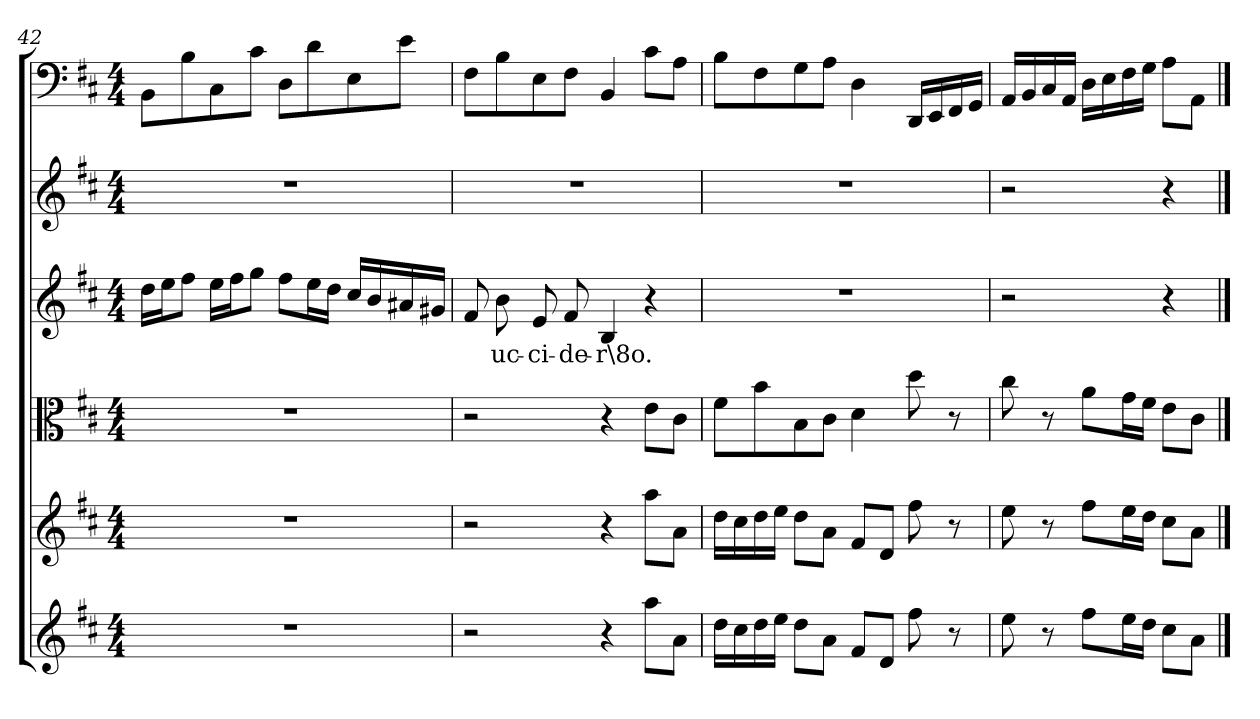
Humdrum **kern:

**kern	**kern	**kern	**kern	**text	**kern	**kern
*part6	*part5	*part4	*part3	*part3	*part2	*part1
*staff6	*staff5	*staff4	*staff3	*staff3	*staff2	*staff1
*clefG2	*clefG2	*clefC3	*clefG2	*	*clefG2	*clefF4
*k[f#c#]	*k[f#c#]	*k[f#c#]	*k[f#c#]	*	*k[f#c#]	*k[f#c#]
*D:	*D:	*D:	*D:	*	*D:	*D:
*M4/4	*M4/4	*M4/4	*M4/4	*	*M4/4	*M4/4
=42	=42	=42	=42	=42	=42	=42
1r	1r	1r	16dd\LL	.	1r	8BB\L
.	.	.	16ee\J	.	.	.
.	.	.	8ff#\J	.	.	8B\
.	.	.	16ee\LL	.	.	8C#\
.	.	.	16ff#\J	.	.	.
.	.	.	8gg\J	.	.	8c#\J
.	.	.	8ff#\L	.	.	8D\L
.	.	.	16ee\L	.	.	8d\
.	.	.	16dd\JJ	.	.	.
.	.	.	16cc#/LL	.	.	8E\
.	.	.	16b/	.	.	.
.	.	.	16a#X/	.	.	8e\J
.	.	.	16g#X/JJ	.	.	.
=43	=43	=43	=43	=43	=43	=43
2r	2r	2r	8f#/	.	1r	8F#\L
.	.	.	8b\	uc-	.	8B\
.	.	.	8e/	-ci-	.	8E\
.	.	.	8f#/	-de-	.	8F#\J
4r	4r	4r	4B/	-r\8o.	.	4BB/
8aa\L	8aa\L	8e\L	4r	.	.	8c#\L
8a\J	8a\J	8c#\J	.	.	.	8A\J
=44	=44	=44	=44	=44	=44	=44
16dd\LL	16dd\LL	8f#\L	1r	.	1r	8B\L
16cc#\	16cc#\	.	.	.	.	.
16dd\	16dd\	8b\	.	.	.	8F#\
16ee\JJ	16ee\JJ	.	.	.	.	.
8dd\L	8dd\L	8B\	.	.	.	8G\
8a\J	8a\J	8c#\J	.	.	.	8A\J
8f#/L	8f#/L	4d\	.	.	.	4D\
8d/J	8d/J	.	.	.	.	.
8ff#\	8ff#\	8dd\	.	.	.	16DD/LL
.	.	.	.	.	.	16EE/
8r	8r	8r	.	.	.	16FF#/
.	.	.	.	.	.	16GG/JJ
=45	=45	=45	=45	=45	=45	=45
8ee\	8ee\	8cc#\	2r	.	2r	16AA/LL
.	.	.	.	.	.	16BB/
8r	8r	8r	.	.	.	16C#/
.	.	.	.	.	.	16AA/JJ
8ff#\L	8ff#\L	8a\L	.	.	.	16D\LL
.	.	.	.	.	.	16E\
16ee\L	16ee\L	16g\L	.	.	.	16F#\
16dd\JJ	16dd\JJ	16f#\JJ	.	.	.	16G\JJ
8cc#\L	8cc#\L	8e\L	4r	.	4r	8A\L
8a\J	8a\J	8c#\J	.	.	.	8AA\J
==	==	==	==	==	==	==
*-	*-	*-	*-	*-	*-	*-
